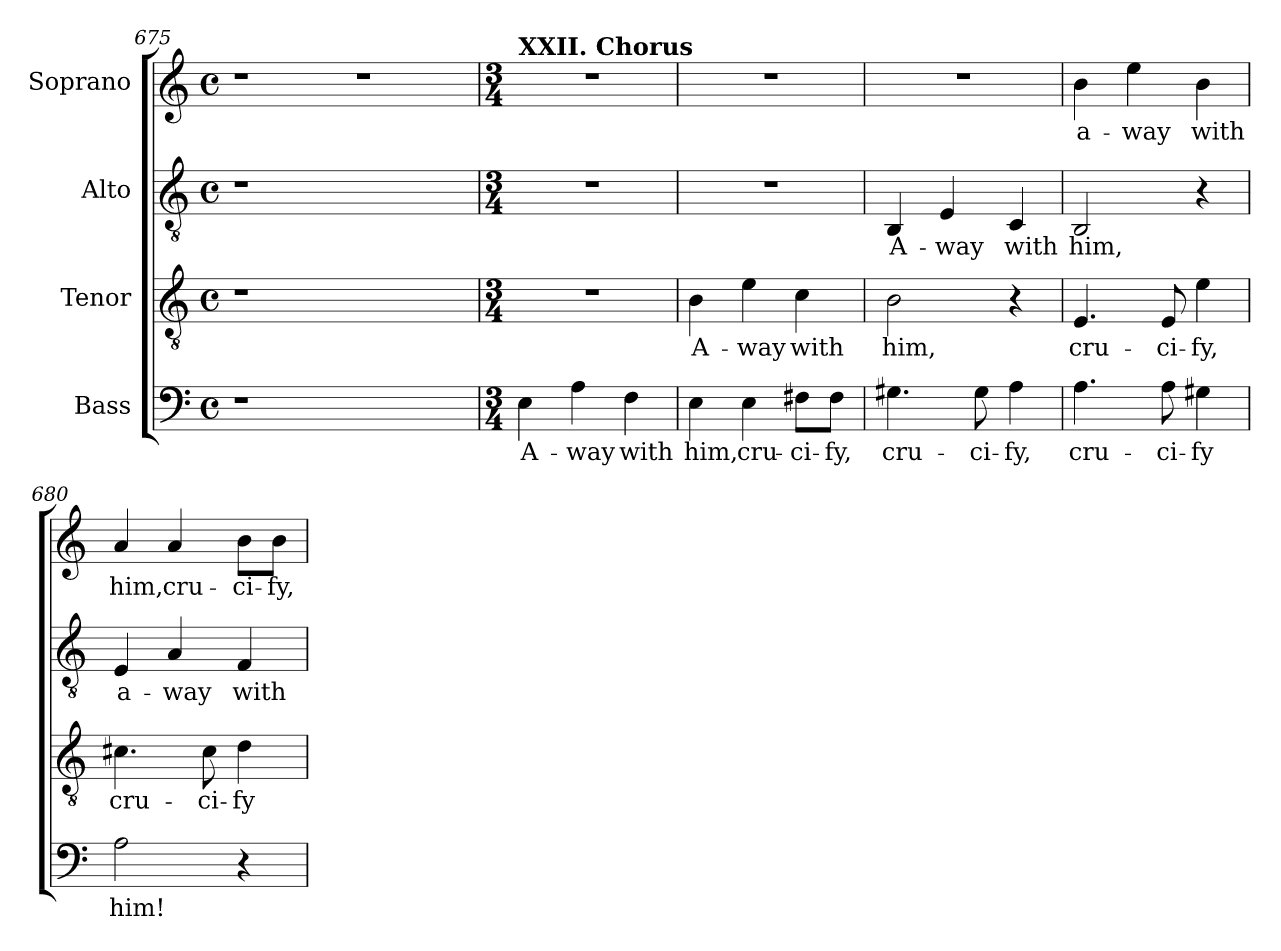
**kern	**text	**kern	**text	**kern	**text	**kern	**text
*part4	*part4	*part3	*part3	*part2	*part2	*part1	*part1
*staff4	*staff4	*staff3	*staff3	*staff2	*staff2	*staff1	*staff1
*I"Bass	*	*I"Tenor	*	*I"Alto	*	*I"Soprano	*
*clefF4	*	*clefGv2	*	*clefGv2	*	*clefG2	*
*	*	*ITrd7c12	*	*ITrd7c12	*	*	*
*k[]	*	*k[]	*	*k[]	*	*k[]	*
*C:	*	*C:	*	*C:	*	*C:	*
*M4/4	*	*M4/4	*	*M4/4	*	*M4/4	*
*met(c)	*	*met(c)	*	*met(c)	*	*met(c)	*
=675	=675	=675	=675	=675	=675	=675	=675
!LO:N:vis=1	!	!LO:N:vis=1	!	!LO:N:vis=1	!	!	!
1r	.	1r	.	1r	.	1r	.
1ryy	.	1ryy	.	1ryy	.	1r	.
!!LO:LB:g=z
=676	=676	=676	=676	=676	=676	=676	=676
*M3/4	*	*M3/4	*	*M3/4	*	*M3/4	*
!	!	!	!	!	!	!LO:TX:a:B:t=XXII. Chorus	!
!	!LO:LY:b:color=#000000	!LO:N:vis=1	!	!LO:N:vis=1	!	!LO:N:vis=1	!
4Ei\	A-	2.r	.	2.r	.	2.r	.
!	!LO:LY:b:color=#000000	!	!	!	!	!	!
4Ai\	-way	.	.	.	.	.	.
!	!LO:LY:b:color=#000000	!	!	!	!	!	!
4Fi\	with	.	.	.	.	.	.
=677	=677	=677	=677	=677	=677	=677	=677
!	!LO:LY:b:color=#000000	!	!	!	!	!	!
!	!	!	!LO:LY:b:color=#000000	!LO:N:vis=1	!	!LO:N:vis=1	!
4Ei\	him,	4BBi\	A-	2.r	.	2.r	.
!	!LO:LY:b:color=#000000	!	!	!	!	!	!
!	!	!	!LO:LY:b:color=#000000	!	!	!	!
4Ei\	cru-	4Ei\	-way	.	.	.	.
!	!LO:LY:b:color=#000000	!	!	!	!	!	!
!	!	!	!LO:LY:b:color=#000000	!	!	!	!
8F#Xi\L	-ci-	4Ci\	with	.	.	.	.
!	!LO:LY:b:color=#000000	!	!	!	!	!	!
8F#i\J	-fy,	.	.	.	.	.	.
=678	=678	=678	=678	=678	=678	=678	=678
!	!LO:LY:b:color=#000000	!	!	!	!	!	!
!	!	!	!LO:LY:b:color=#000000	!	!	!	!
!	!	!	!	!	!LO:LY:b:color=#000000	!LO:N:vis=1	!
4.G#Xi\	cru-	2BBi\	him,	4BBBi/	A-	2.r	.
!	!	!	!	!	!LO:LY:b:color=#000000	!	!
.	.	.	.	4EEi/	-way	.	.
!	!LO:LY:b:color=#000000	!	!	!	!	!	!
8G#i\	-ci-	.	.	.	.	.	.
!	!LO:LY:b:color=#000000	!	!	!	!	!	!
!	!	!	!	!	!LO:LY:b:color=#000000	!	!
4Ai\	-fy,	4r	.	4CCi/	with	.	.
=679	=679	=679	=679	=679	=679	=679	=679
!	!LO:LY:b:color=#000000	!	!	!	!	!	!
!	!	!	!LO:LY:b:color=#000000	!	!	!	!
!	!	!	!	!	!LO:LY:b:color=#000000	!	!
!	!	!	!	!	!	!	!LO:LY:b:color=#000000
4.Ai\	cru-	4.EEi/	cru-	2BBBi/	him,	4bi\	a-
!	!	!	!	!	!	!	!LO:LY:b:color=#000000
.	.	.	.	.	.	4eei\	-way
!	!LO:LY:b:color=#000000	!	!	!	!	!	!
!	!	!	!LO:LY:b:color=#000000	!	!	!	!
8Ai\	-ci-	8EEi/	-ci-	.	.	.	.
!	!LO:LY:b:color=#000000	!	!	!	!	!	!
!	!	!	!LO:LY:b:color=#000000	!	!	!	!
!	!	!	!	!	!	!	!LO:LY:b:color=#000000
4G#Xi\	-fy	4Ei\	-fy,	4r	.	4bi\	with
=680	=680	=680	=680	=680	=680	=680	=680
!	!LO:LY:b:color=#000000	!	!	!	!	!	!
!	!	!	!LO:LY:b:color=#000000	!	!	!	!
!	!	!	!	!	!LO:LY:b:color=#000000	!	!
!	!	!	!	!	!	!	!LO:LY:b:color=#000000
2Ai\	him!	4.C#Xi\	cru-	4EEi/	a-	4ai/	him,
!	!	!	!	!	!LO:LY:b:color=#000000	!	!
!	!	!	!	!	!	!	!LO:LY:b:color=#000000
.	.	.	.	4AAi/	-way	4ai/	cru-
!	!	!	!LO:LY:b:color=#000000	!	!	!	!
.	.	8C#i\	-ci-	.	.	.	.
!	!	!	!LO:LY:b:color=#000000	!	!	!	!
!	!	!	!	!	!LO:LY:b:color=#000000	!	!
!	!	!	!	!	!	!	!LO:LY:b:color=#000000
4r	.	4Di\	-fy	4FFi/	with	8bi\L	-ci-
!	!	!	!	!	!	!	!LO:LY:b:color=#000000
.	.	.	.	.	.	8bi\J	-fy,
=	=	=	=	=	=	=	=
*-	*-	*-	*-	*-	*-	*-	*-
